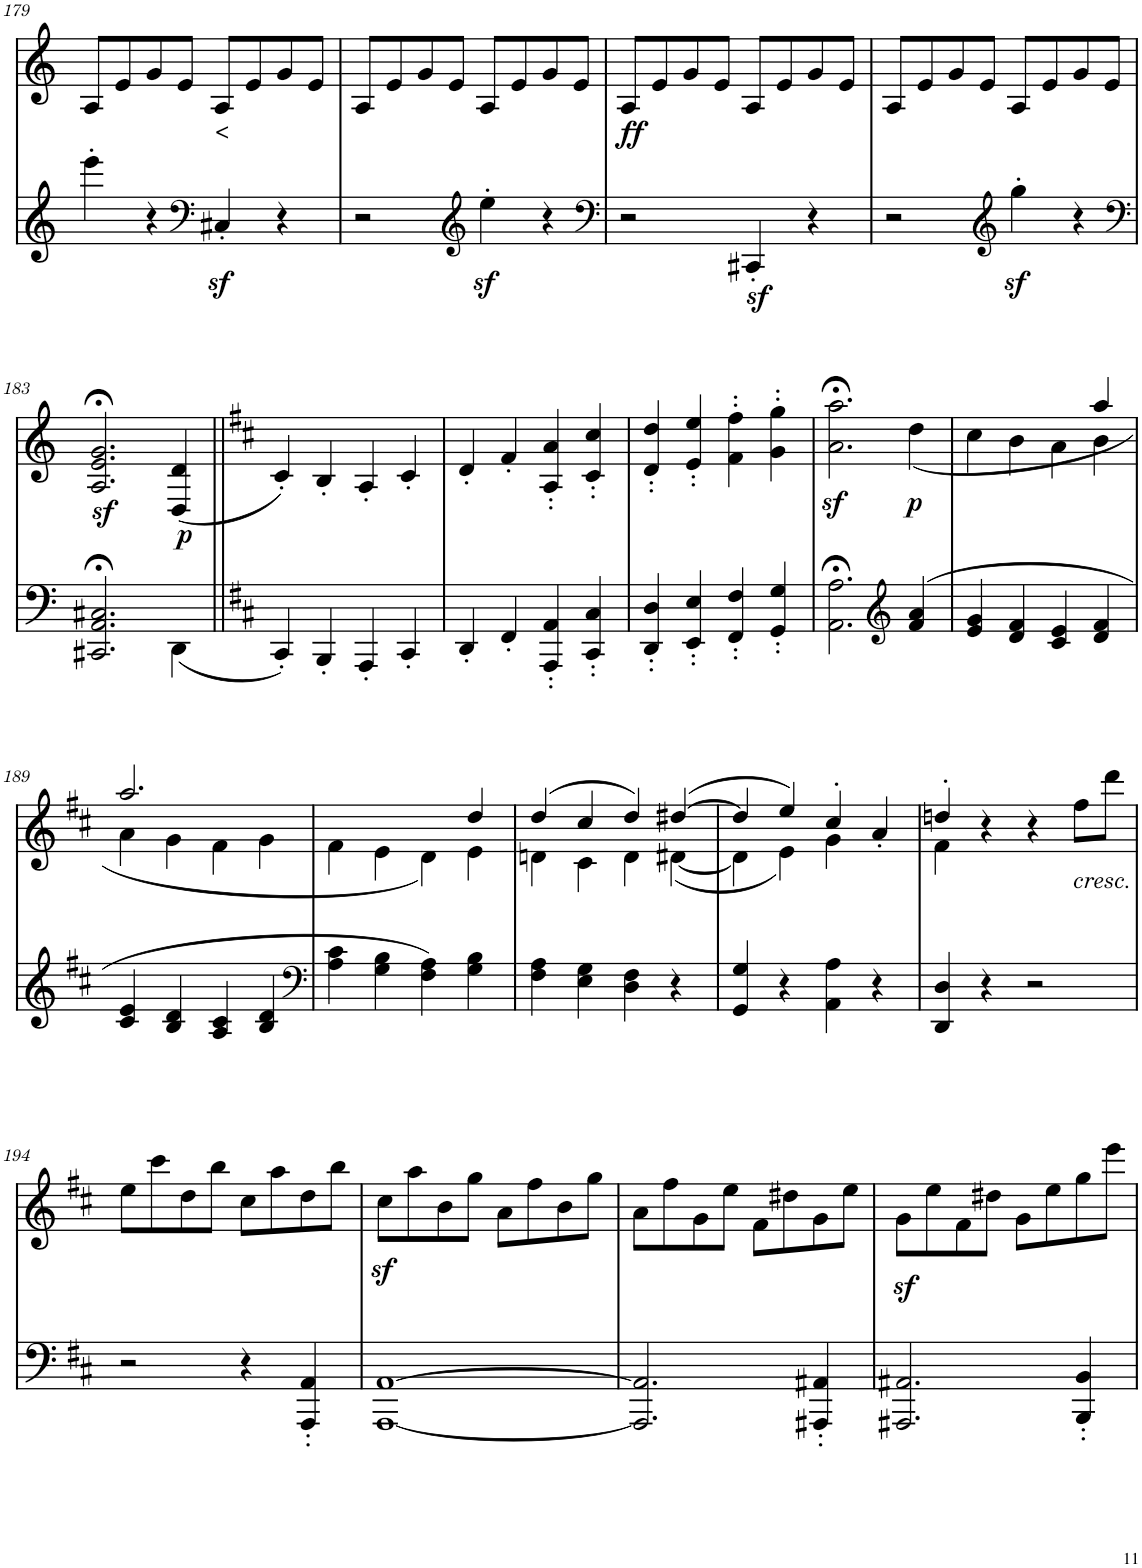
**kern	**dynam	**kern	**text	**dynam
*part2	*part2	*part1	*part1	*part1
*staff2	*staff2	*staff1	*staff1	*staff1
*I"piano	*	*I"piano	*	*
*I'Pno	*	*I'Pno	*	*
!!LO:PB:g=z
*clefG2	*	*clefG2	*	*
*k[]	*	*k[]	*	*
*M4/4	*	*M4/4	*	*
=179	=179	=179	=179	=179
4eee'\	.	8A/L	.	.
.	.	8e/	.	.
4r	.	8g/	.	.
.	.	8e/J	.	.
*clefF4	*	*	*	*
!	!	!	!LO:LY:b	!
4C#Xz<'/	.	8A/L	<	.
.	.	8e/	.	.
4r	.	8g/	.	.
.	.	8e/J	.	.
=180	=180	=180	=180	=180
2r	.	8A/L	.	.
.	.	8e/	.	.
.	.	8g/	.	.
.	.	8e/J	.	.
*clefG2	*	*	*	*
4eez<'\	.	8A/L	.	.
.	.	8e/	.	.
4r	.	8g/	.	.
.	.	8e/J	.	.
=181	=181	=181	=181	=181
*clefF4	*	*	*	*
!	!	!	!LO:LY:b	!LO:DY:b
2r	.	8A/L	ff	ff
.	.	8e/	.	.
.	.	8g/	.	.
.	.	8e/J	.	.
4CC#Xz<'/	.	8A/L	.	.
.	.	8e/	.	.
4r	.	8g/	.	.
.	.	8e/J	.	.
=182	=182	=182	=182	=182
2r	.	8A/L	.	.
.	.	8e/	.	.
.	.	8g/	.	.
.	.	8e/J	.	.
*clefG2	*	*	*	*
4ggz<'\	.	8A/L	.	.
.	.	8e/	.	.
4r	.	8g/	.	.
.	.	8e/J	.	.
!!LO:LB:g=z
=183	=183	=183	=183	=183
*clefF4	*	*	*	*
2.CC#X/;< 2.AA/;< 2.C#X/;<	.	2.A/z<;< 2.e/z<;< 2.g/z<;<	.	.
!	!LO:DY:a	!	!LO:LY:b	!
(<4DD\	p	(4D/ 4d/	p	.
=184||	=184||	=184||	=184||	=184||
*k[f#c#]	*	*k[f#c#]	*	*
4CC#'/)	.	4c#'/)	.	.
4BBB'/	.	4B'/	.	.
4AAA'/	.	4A'/	.	.
4CC#'/	.	4c#'/	.	.
=185	=185	=185	=185	=185
4DD'/	.	4d'/	.	.
4FF#'/	.	4f#'/	.	.
4AAA/' 4AA/'	.	4A/' 4a/'	.	.
4CC#/' 4C#/'	.	4c#/' 4cc#/'	.	.
=186	=186	=186	=186	=186
4DD/' 4D/'	.	4d/' 4dd/'	.	.
4EE/' 4E/'	.	4e/' 4ee/'	.	.
4FF#/' 4F#/'	.	4f#\' 4ff#\'	.	.
4GG/' 4G/'	.	4g\' 4gg\'	.	.
=187	=187	=187	=187	=187
2.AA\;< 2.A\;<	.	2.a\z<;< 2.aa\z<;<	.	.
*clefG2	*	*	*	*
!	!	!	!LO:LY:b	!LO:DY:b
(4f#/ 4a/	.	(<4dd\	p	p
=188	=188	=188	=188	=188
*	*	*^	*	*
4e/ 4g/	.	2ryy	4cc#\	.	.
4d/ 4f#/	.	.	4b\	.	.
4c#/ 4e/	.	4ryy	4a\	.	.
4d/ 4f#/	.	4aa/	4b\	.	.
!!LO:LB:g=z	!!
=189	=189	=189	=189	=189	=189
4c#/ 4e/	.	2.aa/	4a\	.	.
4B/ 4d/	.	.	4g\	.	.
4A/ 4c#/	.	.	4f#\	.	.
4B/ 4d/	.	4ryy	4g\	.	.
=190	=190	=190	=190	=190	=190
*clefF4	*	*	*	*	*
4A\ 4c#\	.	2ryy	4f#\	.	.
4G\ 4B\	.	.	4e\	.	.
4F#\ 4A\)	.	4ryy	4d\)	.	.
4G\ 4B\	.	4dd/	4e\	.	.
=191	=191	=191	=191	=191	=191
4F#\ 4A\	.	(4dd/	4dn\	.	.
4E\ 4G\	.	4cc#/	4c#\	.	.
4D\ 4F#\	.	4dd/)	4d\	.	.
4r	.	([4dd#X/	([4d#X\	.	.
=192	=192	=192	=192	=192	=192
4GG/ 4G/	.	4dd#/]	4d#\]	.	.
4r	.	4ee/)	4e\)	.	.
4AA\ 4A\	.	4cc#'/	4g\	.	.
4r	.	4a'/	4ryy	.	.
=193	=193	=193	=193	=193	=193
4DD/ 4D/	.	4ddn'/	4f#\	.	.
4r	.	4r	2.ryy	.	.
2r	.	4r	.	.	.
!	!	!LO:TX:b:i:t=cresc.	!	!	!
.	.	8ff#\L	.	.	.
.	.	8ddd\J	.	.	.
*	*	*v	*v	*	*
!!LO:LB:g=z
=194	=194	=194	=194	=194
2r	.	8ee\L	.	.
.	.	8ccc#\	.	.
.	.	8dd\	.	.
.	.	8bb\J	.	.
4r	.	8cc#\L	.	.
.	.	8aa\	.	.
4AAA/' 4AA/'	.	8dd\	.	.
.	.	8bb\J	.	.
=195	=195	=195	=195	=195
[1AAA [1AA	.	8cc#z<\L	.	.
.	.	8aa\	.	.
.	.	8b\	.	.
.	.	8gg\J	.	.
.	.	8a\L	.	.
.	.	8ff#\	.	.
.	.	8b\	.	.
.	.	8gg\J	.	.
=196	=196	=196	=196	=196
2.AAA/] 2.AA/]	.	8a\L	.	.
.	.	8ff#\	.	.
.	.	8g\	.	.
.	.	8ee\J	.	.
.	.	8f#\L	.	.
.	.	8dd#X\	.	.
4AAA#X/' 4AA#X/'	.	8g\	.	.
.	.	8ee\J	.	.
=197	=197	=197	=197	=197
2.AAA#X/z> 2.AA#X/z>	.	8g\L	.	.
.	.	8ee\	.	.
.	.	8f#\	.	.
.	.	8dd#X\J	.	.
.	.	8g\L	.	.
.	.	8ee\	.	.
4BBB/' 4BB/'	.	8gg\	.	.
.	.	8eee\J	.	.
=	=	=	=	=
*-	*-	*-	*-	*-
